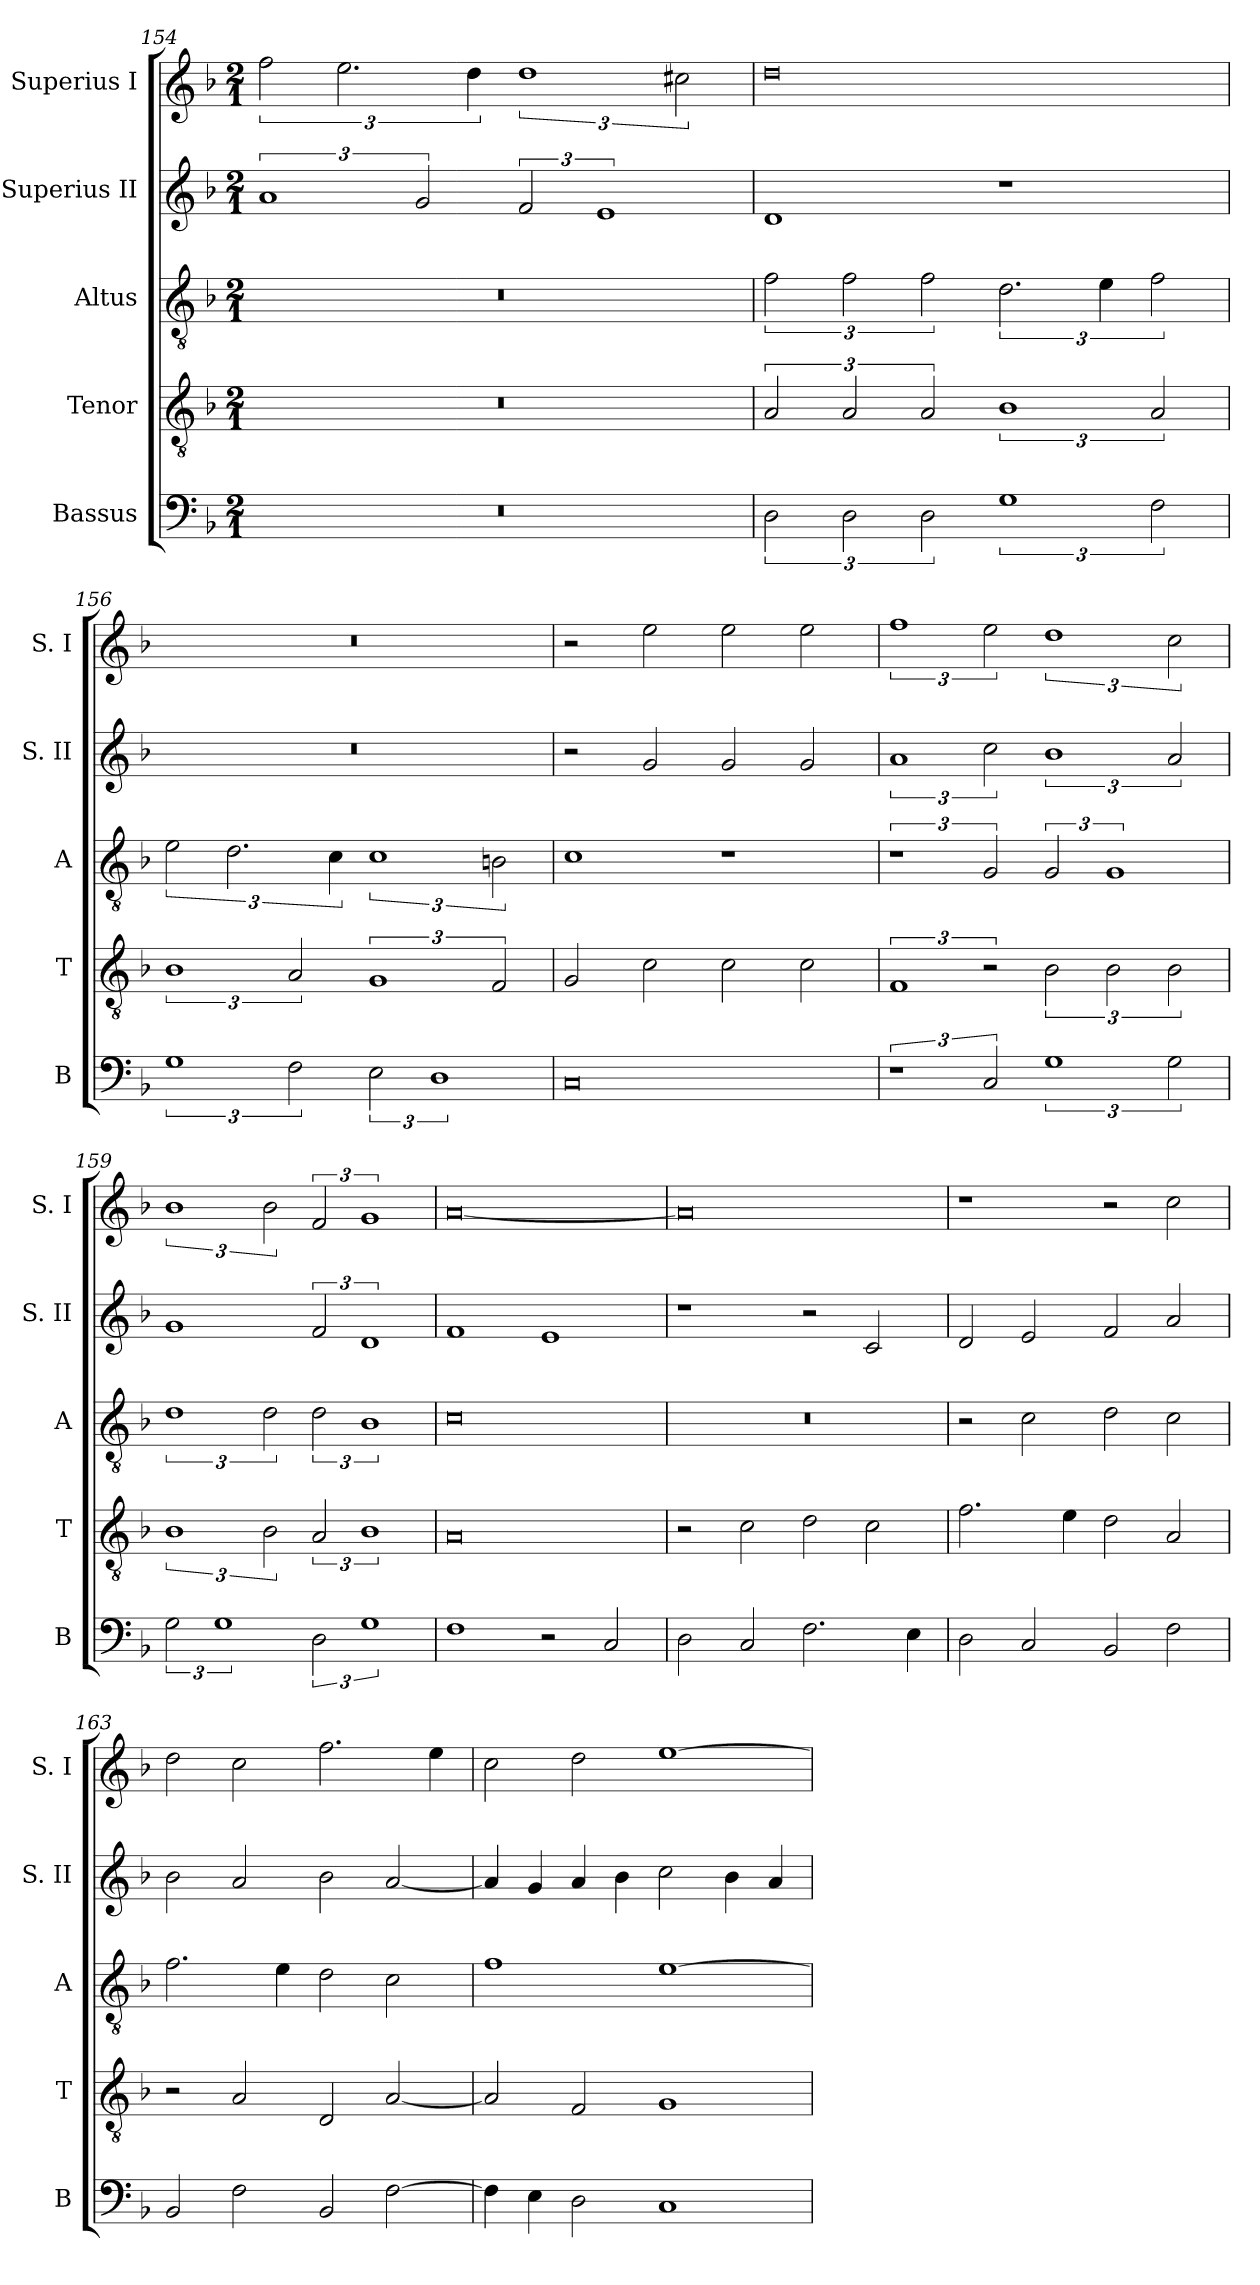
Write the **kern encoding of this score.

**kern	**kern	**kern	**kern	**kern
*part5	*part4	*part3	*part2	*part1
*staff5	*staff4	*staff3	*staff2	*staff1
*I"Bassus	*I"Tenor	*I"Altus	*I"Superius II	*I"Superius I
*I'B	*I'T	*I'A	*I'S. II	*I'S. I
*clefF4	*clefGv2	*clefGv2	*clefG2	*clefG2
*k[b-]	*k[b-]	*k[b-]	*k[b-]	*k[b-]
*F:	*F:	*F:	*F:	*F:
*M2/1	*M2/1	*M2/1	*M2/1	*M2/1
=154	=154	=154	=154	=154
0r	0r	0r	3%2a	3ff
.	.	.	.	3.ee
.	.	.	3g	.
.	.	.	.	6dd
.	.	.	3f	3%2dd
.	.	.	3%2e	.
.	.	.	.	3cc#X
=155	=155	=155	=155	=155
3D	3A	3f	1d	0dd
3D	3A	3f	.	.
3D	3A	3f	.	.
3%2G	3%2B-	3.d	1r	.
.	.	6e	.	.
3F	3A	3f	.	.
=156	=156	=156	=156	=156
3%2G	3%2B-	3e	0r	0r
.	.	3.d	.	.
3F	3A	.	.	.
.	.	6c	.	.
3E	3%2G	3%2c	.	.
3%2D	.	.	.	.
.	3F	3Bn	.	.
=157	=157	=157	=157	=157
0C	2G	1c	2r	2r
.	2c	.	2g	2ee
.	2c	1r	2g	2ee
.	2c	.	2g	2ee
=158	=158	=158	=158	=158
3%2r	3%2F	3%2r	3%2a	3%2ff
3C	3r	3G	3cc	3ee
3%2G	3B-	3G	3%2b-	3%2dd
.	3B-	3%2G	.	.
3G	3B-	.	3a	3cc
=159	=159	=159	=159	=159
3G	3%2B-	3%2d	1g	3%2b-
3%2G	.	.	.	.
.	3B-	3d	.	3b-
3D	3A	3d	3f	3f
3%2G	3%2B-	3%2B-	3%2d	3%2g
=160	=160	=160	=160	=160
1F	0A	0c	1f	[0a
2r	.	.	1e	.
2C	.	.	.	.
=161	=161	=161	=161	=161
2D	2r	0r	1r	0a]
2C	2c	.	.	.
2.F	2d	.	2r	.
.	2c	.	2c	.
4E	.	.	.	.
=162	=162	=162	=162	=162
2D	2.f	2r	2d	1r
2C	.	2c	2e	.
.	4e	.	.	.
2BB-	2d	2d	2f	2r
2F	2A	2c	2a	2cc
=163	=163	=163	=163	=163
2BB-	2r	2.f	2b-	2dd
2F	2A	.	2a	2cc
.	.	4e	.	.
2BB-	2D	2d	2b-	2.ff
[2F	[2A	2c	[2a	.
.	.	.	.	4ee
=164	=164	=164	=164	=164
4F]	2A]	1f	4a]	2cc
4E	.	.	4g	.
2D	2F	.	4a	2dd
.	.	.	4b-	.
1C	1G	[1e	2cc	[1ee
.	.	.	4b-	.
.	.	.	4a	.
=	=	=	=	=
*-	*-	*-	*-	*-
